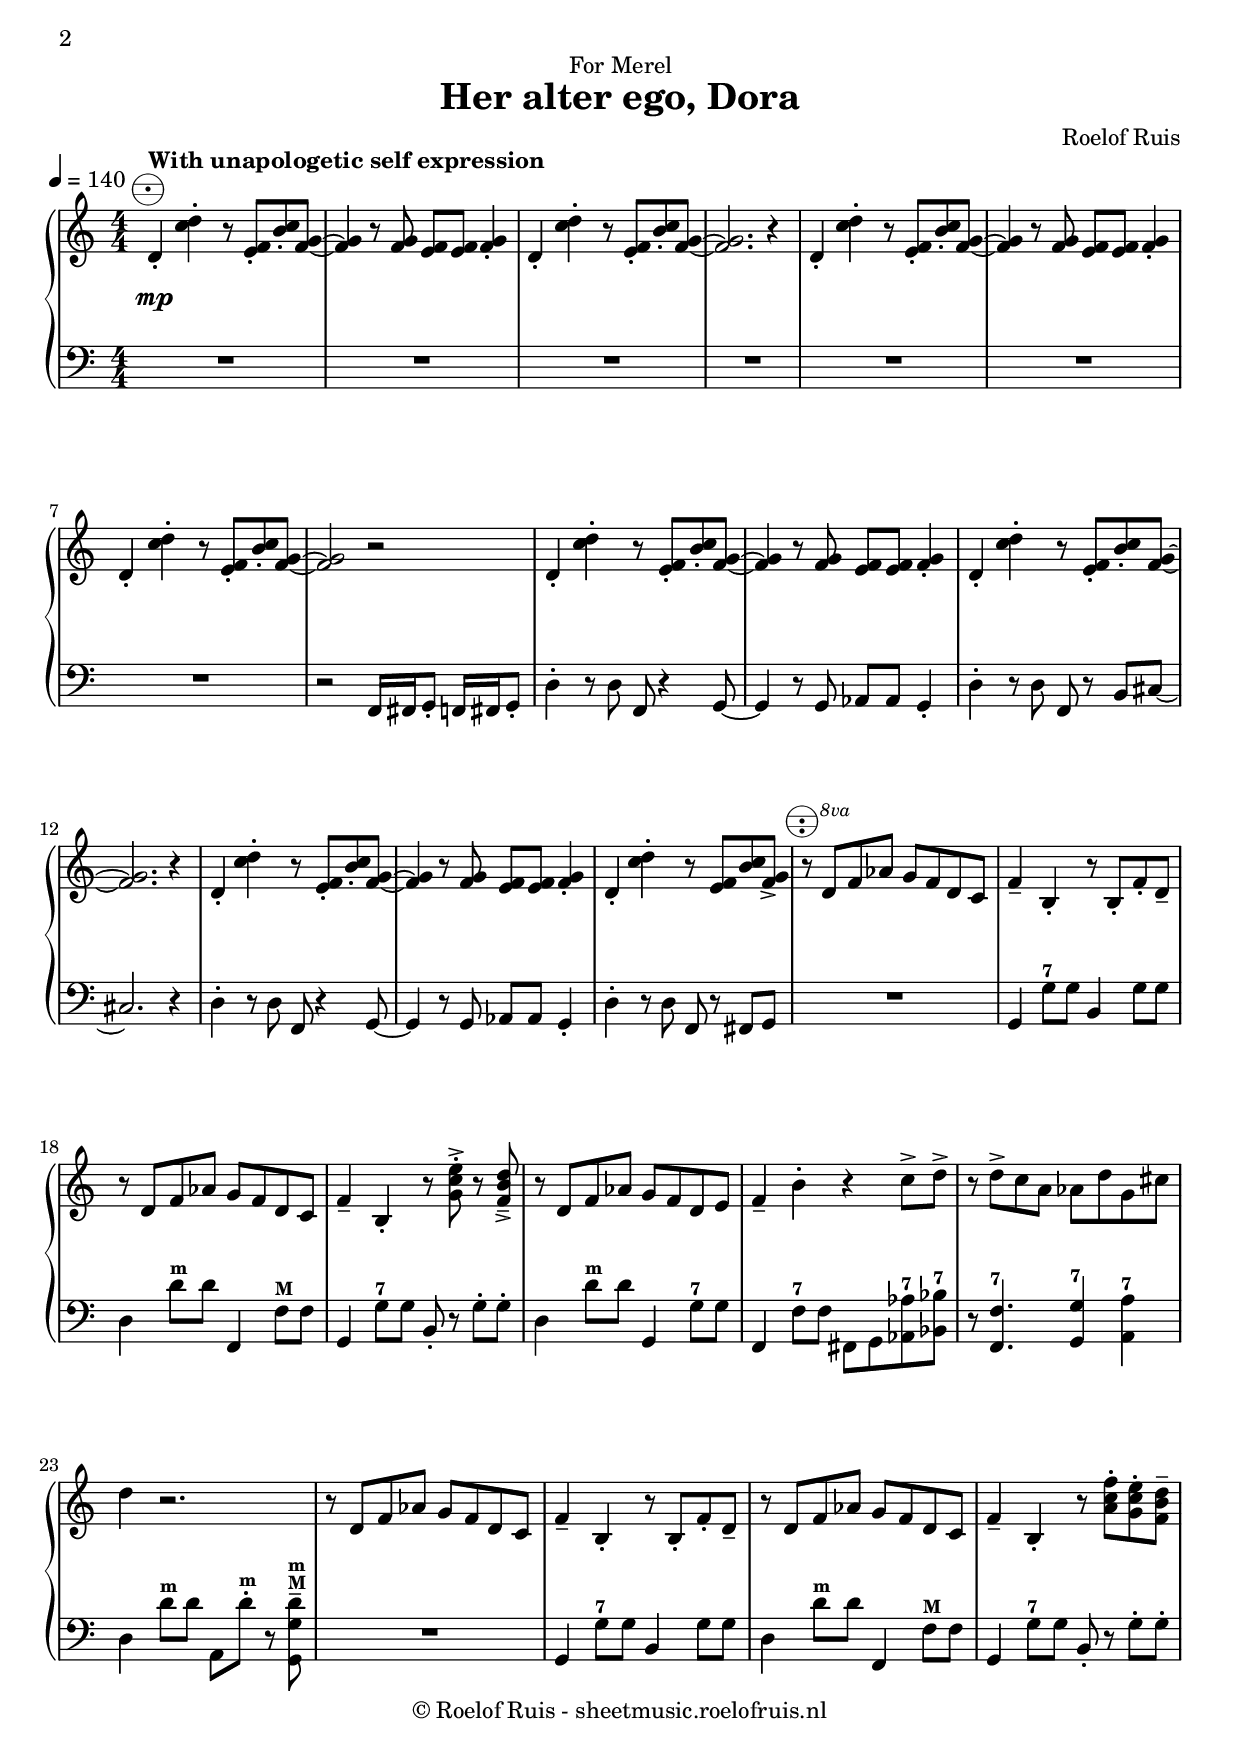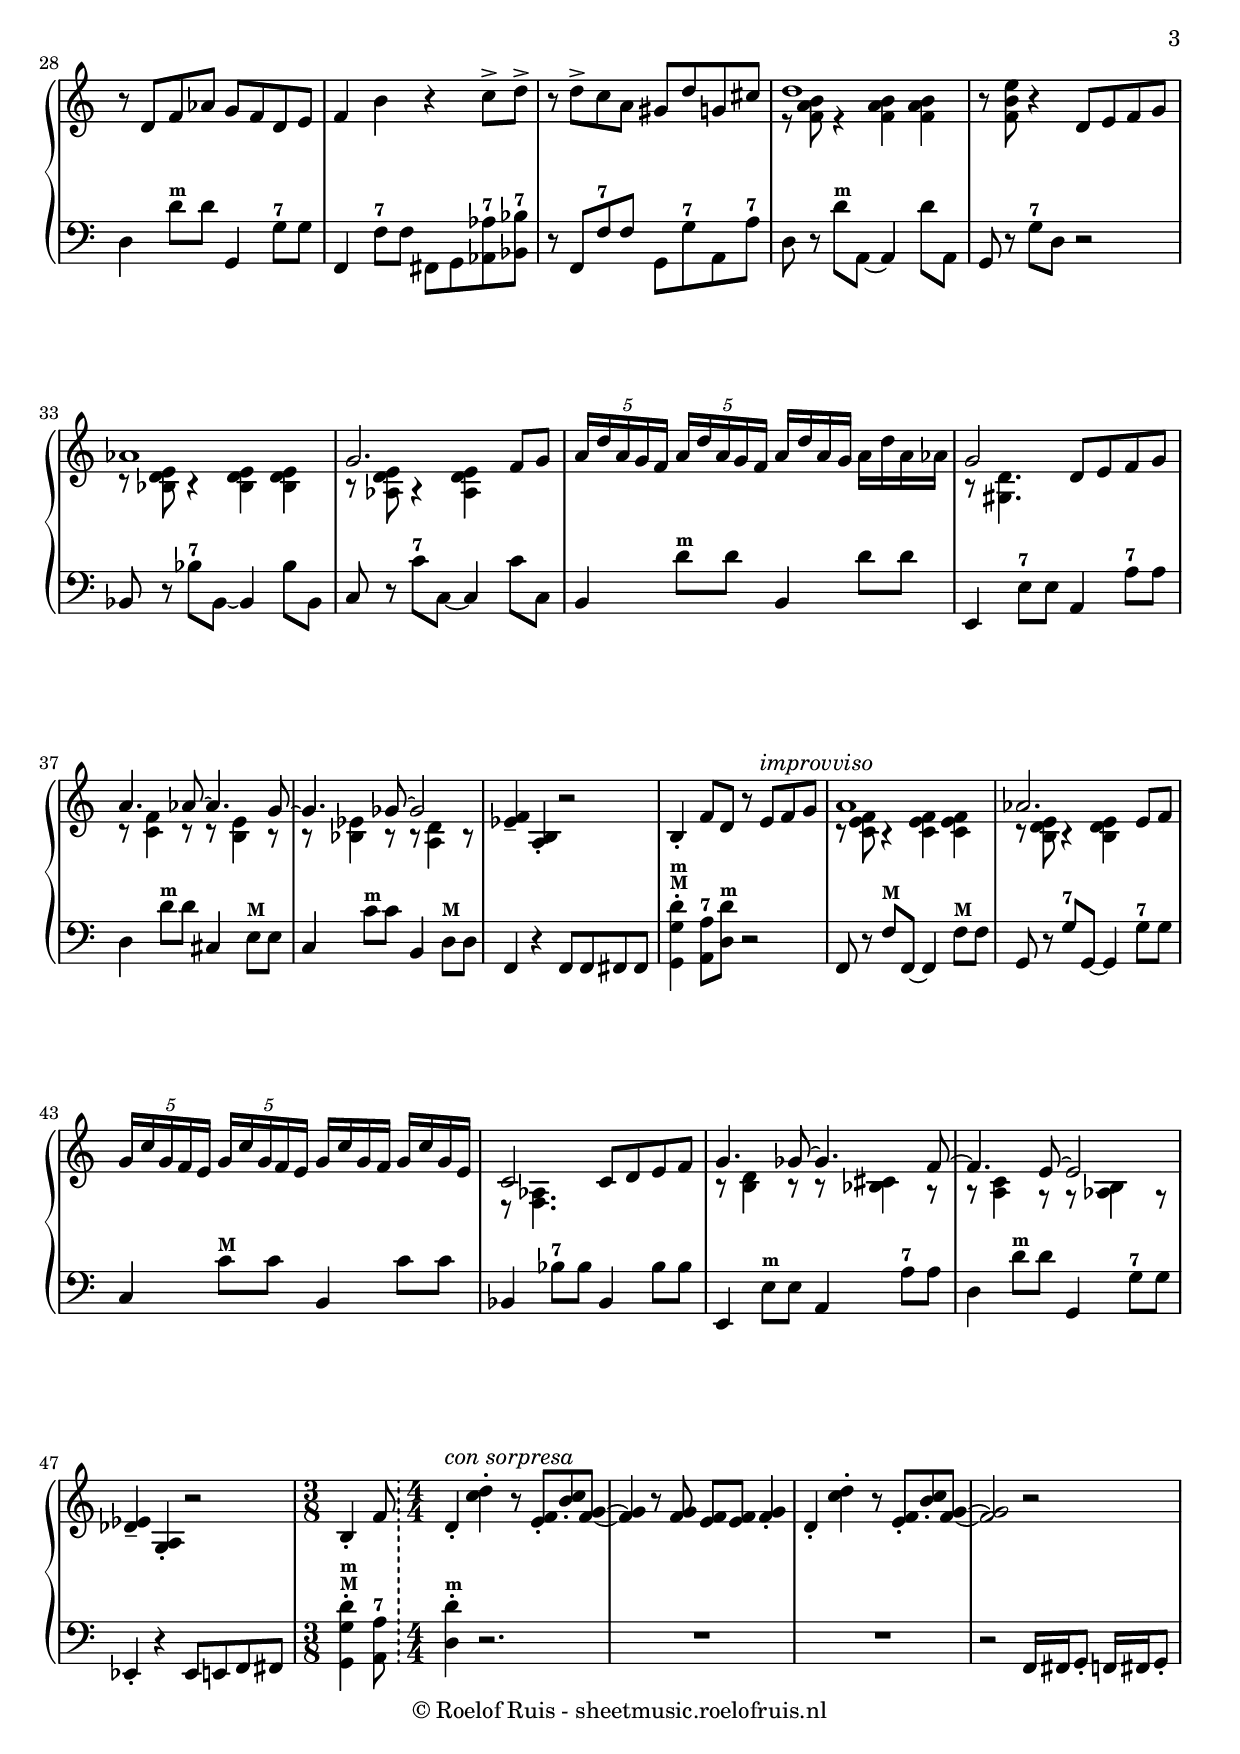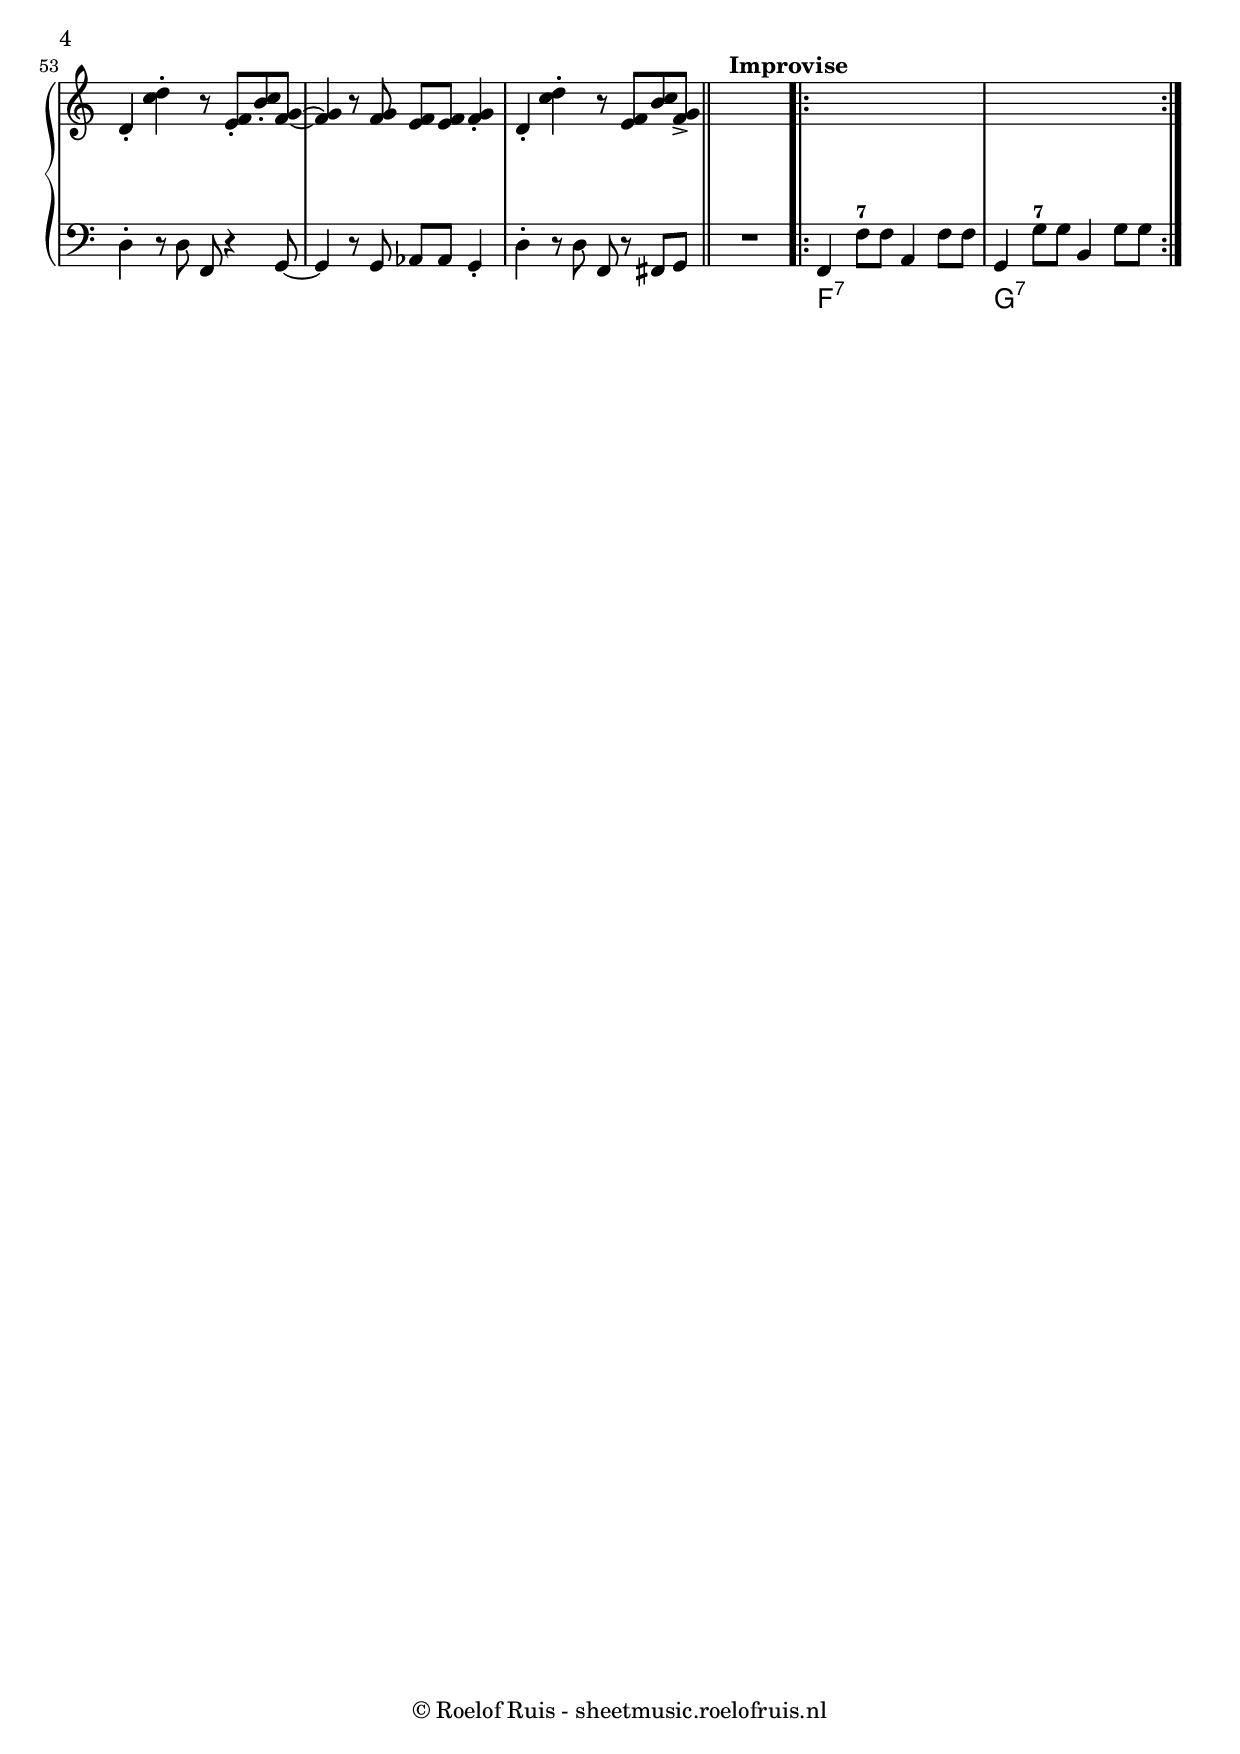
\version "2.20.0"

\include "../../shared_includes.ly"
\version "2.20.0"

% ---- Bellows ----
out = ^\markup { \musicglyph #"accordion.pull" }
in = ^\markup { \musicglyph #"accordion.push" }

outsub = _\markup { \musicglyph #"accordion.pull" }
insub = _\markup { \musicglyph #"accordion.push" }

% ---- Basses ----
mj = ^\markup { \bold \magnify #0.8 { \roman M } }
mn = ^\markup { \bold \magnify #0.8 { \roman m } }
spt = ^\markup { \bold \magnify #0.8 { \roman 7 } }
vsp = ^\markup { \bold \magnify #0.8 { \roman v7 } }

bbass = _\markup {\box {\bold{BB}}}
sbass = _\markup {\box {\bold{SB}}}

% ---- Registers ----

eightva = \markup {\italic \translate #'(1.8 . 0) \raise #2 \magnify #0.8 {"8va"}}
loco    = \markup {\italic \translate #'(1.8 . 0) \raise #2 \magnify #0.8 {"loco"}}

dot = \markup {
  \musicglyph #"accordion.dot"
}

freebass = \markup {
  \musicglyph #"accordion.freebass"
}

discant = \markup {
  \musicglyph #"accordion.discant"
}

fbrega = ^\markup {
  \whiteout
  \combine
  \freebass
  \raise #1.5 \dot
}

fbregz = ^\markup {
  \whiteout
  \combine
  \freebass
  \raise #0.5 \dot
}

fbregza = ^\markup {
  \whiteout
  \combine
  \freebass
  \combine
  \raise #0.5 \dot
  \raise #1.5 \dot
}

regz = ^\markup {
  \whiteout
  \combine
  \discant
  \raise #0.5 \dot
}

regez = ^\markup {
  \whiteout
  \combine
  \discant
    \combine
    \raise #0.5 \dot
    \eightva
}

rega = ^\markup {
  \whiteout
  \combine
  \discant
  \raise #1.5 \dot
}

regzdba = ^\markup {
  \whiteout
  \combine
  \discant
  \combine
    \raise #0.5 \dot
    \combine
      \raise #1.5 \dot
      \translate #'(-1 . 0) \raise #1.5 \dot
}

regdbav = ^\markup {
  \whiteout
  \combine
  \discant
  \combine
    \raise #2.5 \dot
    \combine
      \raise #1.5 \dot
      \translate #'(-1 . 0) \raise #1.5 \dot
}

regav = ^\markup {
  \whiteout
  \combine
  \discant
  \combine
    \raise #2.5 \dot
    \raise #1.5 \dot
}

regdbaz = ^\markup {
  \whiteout
  \combine
  \discant
  \combine
    \raise #0.5 \dot
    \combine
      \raise #1.5 \dot
      \translate #'(-1 . 0) \raise #1.5 \dot
}

regdba = ^\markup {
  \whiteout
  \combine
  \discant
  \combine
    \raise #1.5 \dot
    \translate #'(-1 . 0) \raise #1.5 \dot
}

regza = ^\markup {
  \whiteout
  \combine
  \discant
  \combine
    \raise #0.5 \dot
    \raise #1.5 \dot
}

regeza = ^\markup {
  \whiteout
  \combine
  \discant
  \combine
    \raise #0.5 \dot
    \combine
      \raise #1.5 \dot
      \eightva
}

regzv = ^\markup {
  \whiteout
  \combine
  \discant
  \combine
    \raise #0.5 \dot
    \raise #2.5 \dot
}

regzav = ^\markup {
  \whiteout
  \combine
  \discant
  \combine
    \raise #2.5 \dot
    \combine
      \raise #1.5 \dot
      \raise #0.5 \dot
}

regezv = ^\markup {
  \whiteout
  \combine
  \discant
  \combine
    \raise #0.5 \dot
    \combine
      \raise #2.5 \dot
      \eightva
}

regzacv = ^\markup {
  \whiteout
  \combine
  \discant
  \combine
    \raise #2.5 \dot
    \combine
      \translate #'(-1 . 0) \raise #1.5 \dot
      \raise #0.5 \dot
}

regzacvl = ^\markup {
  \whiteout
  \combine
  \discant
  \combine
    \raise #2.5 \dot
    \combine
      \translate #'(-1 . 0) \raise #1.5 \dot
      \combine
        \raise # 0.5 \dot
        \loco
}

regzdbav = ^\markup {
  \whiteout
  \combine
  \discant
  \combine
    \raise #2.5 \dot
    \combine
      \raise #1.5 \dot
      \combine
      \translate #'(-1 . 0) \raise #1.5 \dot
      \raise #0.5 \dot
}









% ---- Other functionality ----

simile = \markup "simile"
subp = _\markup{ \italic sub \dynamic p }


options = {
  \numericTimeSignature
  \time 4/4
  \key d \dorian
  \override Score.MetronomeMark.X-offset = #-1
  \tempo 4 = 140
}

staffRight = {
  \options
  \clef treble

  \relative c' {
    d4-.\rega^\markup { \bold "With unapologetic self expression" } <c' d>4-. r8 <e, f>-. <b' c>-. <f~ g~> |
    <f g>4 r8 <f g>8 <e f> <e f> <f g>4-. |
    d4-. <c' d>4-. r8 <e, f>-. <b' c>-. <f~ g~> |
    <f g>2. r4 |
    
    d4-. <c' d>4-. r8 <e, f>-. <b' c>-. <f~ g~> |
    <f g>4 r8 <f g>8 <e f> <e f> <f g>4-. |
    d4-. <c' d>4-. r8 <e, f>-. <b' c>-. <f~ g~> |
    <f g>2 r2 |
    
    d4-. <c' d>4-. r8 <e, f>-. <b' c>-. <f~ g~> |
    <f g>4 r8 <f g>8 <e f> <e f> <f g>4-. |
    d4-. <c' d>4-. r8 <e, f>-. <b' c>-. <f~ g~> |
    <f g>2. r4 |
    
    d4-. <c' d>4-. r8 <e, f>-. <b' c>-. <f~ g~> |
    <f g>4 r8 <f g>8 <e f> <e f> <f g>4-. |
    d4-. <c' d>4-. r8 <e, f> <b' c> <f g>-> |
    
    r8\regeza d8 f as g f d c |
    f4-- b,-. r8 b8-. f'-. d-- |
    r8 d8 f as g f d c |
    f4-- b,-. r8 <g' c e>-.-> r8 <f b d>---> |
    r8 d8 f as g f d e |
    f4-- b-. r4 c8-> d-> |
    r8 d8-> c a as d g, cis |
    d4 r2. |
    
    r8 d,8 f as g f d c |
    f4-- b,-. r8 b8-. f'-. d-- |
    r8 d8 f as g f d c |
    f4-- b,-. r8 <a' c f>-. <g c e>8-. <f b d>-- | |
    r8 d8 f as g f d e |
    f4 b4 r4 c8-> d-> |
    r8 d-> c a gis d' g, cis |
    << { d1 } \\ { r8 <f, a b> r4 <f a b>4 <f a b>4 } >> |
    
    r8 <f b e> r4 d8 e f g |
    << { 
      as1
      g2.
    } \\ {
      r8 <e d bes> r4 <e d bes>4 <e d bes>4 
      r8 <e d as> r4 <e d as>4
    } >> f8 g |
    \tuplet 5/4 { a16 d a g f } \tuplet 5/4 { a16 d a g f } a16 d a g a d a as |
    << { g2 } \\ { r8 <d gis,>4. } >> d8 e f g |
    << {
      a4. as8~ as4. g8~ |
      g4. ges8~ ges2 |
    } \\ {
      r8 <f c>4 r8 r8 <e b>4 r8 |
      r8 <es bes>4 r8 r8 <d a>4 r8 |
    } >>
    <es f>4-- <a, b>-. r2 |
    b4-. f'8 d r8 e^\markup { \italic "improvviso" } f g |
    << { 
      a1
      as2.
    } \\ {
      r8 <f e c> r4 <f e c> <f e c> |
      r8 <e d b> r4 <e d b>
    } >> e8 f |
    \tuplet 5/4 { g16 c g f e } \tuplet 5/4 { g16 c g f e } g16 c g f g c g e |
    << { c2 } \\ { r8 <as f>4. } >> c8 d e f |
    << { 
      g4. ges8~ ges4. f8~ |
      f4. e8~ e2 |
    } \\ { 
      r8 <d b>4 r8 r8 <cis bes>4 r8 |
      r8 <c a>4 r8 r8 <b as>4 r8 |
    } >>
    <des es>4-- <g, a>-. r2 |
    \time 3/8
    b4-. f'8

    \bar "!"

    \time 4/4 
    d4-.^\markup { \italic "con sorpresa" } <c' d>-. r8 <e, f>-. <b' c>-. <f~ g~> |
    <f g>4 r8 <f g>8 <e f> <e f> <f g>4-. |
    d4-. <c' d>4-. r8 <e, f>-. <b' c>-. <f~ g~> |
    <f g>2 r2 |
    
    d4-. <c' d>4-. r8 <e, f>-. <b' c>-. <f~ g~> |
    <f g>4 r8 <f g>8 <e f> <e f> <f g>4-. |
    d4-. <c' d>4-. r8 <e, f> <b' c> <f g>-> |
    
    \bar "||"
    
    s1^\markup { \bold "Improvise" }
    \repeat volta 2 {
      s1
      s1
    }
    
    
    
    
    
    
    
  }
}

staffLeft = {
  \options
  \clef bass

  R1*4 |
  
  R1*3 |
  r2 f,16 fis, g,8-. f,16 fis, g,8-. |
  
  d4-. r8 d f, r4 g,8~ |
  g,4 r8 g,8 as, as, g,4-. |
  d4-. r8 d f, r8 b,8 cis8~ |
  cis2. r4 |

  d4-. r8 d f, r4 g,8~ |
  g,4 r8 g,8 as, as, g,4-. |
  d4-. r8 d f, r8 fis,8 g,8 |
  
  R1 |
  g,4 g8\spt g b,4 g8 g |
  d4 d'8\mn d' f,4 f8\mj f |
  g,4 g8\spt g8 b,8-. r8 g8-. g8-. |

  d4 d'8\mn d' g,4 g8\spt g |
  f,4 f8\spt f fis,8 g, <as, as>\spt <bes, bes>\spt |
  r8 <f, f>4.\spt <g, g>4\spt <a, a>4\spt |
  d4 d'8\mn d' a,8 d'-.\mn r8 <g, g d'>--\mj\mn |

  R1 |
  g,4 g8\spt g b,4 g8 g |
  d4 d'8\mn d' f,4 f8\mj f |
  g,4 g8\spt g8 b,8-. r8 g8-. g8-. |
  
  d4 d'8\mn d' g,4 g8\spt g |
  f,4 f8\spt f fis,8 g, <as, as>\spt <bes, bes>\spt |
  r8 f, f8\spt f g,8 g8\spt a, a\spt |
  d8 r8 d'8\mn a,8~ a,4 d'8 a,8 |
  g,8 r8 g\spt d r2 |
  
  bes,8 r8 bes\spt bes,~ bes,4 bes8 bes, |
  c8 r8 c'\spt c~ c4 c'8 c |

  b,4 d'8\mn d' b,4 d'8 d' |
  e,4 e8\spt e a,4 a8\spt a |
  d4 d'8\mn d' cis4 e8\mj e |
  c4 c'8\mn c' b,4 d8\mj d |

  f,4 r4 f,8 f, fis, fis, |
  <g, g d'>4-.\mj\mn <a, a>8\spt <d d'>\mn r2 |
  f,8 r8 f\mj f,8~ f,4 f8\mj f |
  g,8 r8 g\spt g,8~ g,4 g8\spt g |

  c4 c'8\mj c' b,4 c'8 c' |
  bes,4 bes8\spt bes bes,4 bes8 bes |
  e,4 e8\mn e a,4 a8\spt a |
  d4 d'8\mn d' g,4 g8\spt g |
  es,4-. r4 es,8 e, f, fis, |
  \time 3/8
  <g, g d'>4-.\mj\mn <a, a>8\spt |
  
  \bar "!"
  
  \time 4/4
  <d d'>4\mn-. r2. |
  R1 |
  R1 |
  r2 f,16 fis, g,8-. f,16 fis, g,8-. |
  d4-. r8 d f, r4 g,8~ |
  g,4 r8 g,8 as, as, g,4-. |
  d4-. r8 d f, r8 fis,8 g,8 |
  R1 |
  \repeat volta 2 {
    <<
      \new ChordNames \chordmode {
        f1:7
        g1:7
      }
      {
        f,4 f8\spt f8 a,4 f8 f |
        g,4 g8\spt g8 b,4 g8 g |
      }
    >>
  }
  
  
  
  
}

dynamicsStaff = \new Dynamics {
  \time 4/4

  s1\mp

  % add dynamics
}

\book {
  
  \header {
    title = "Her alter ego, Dora"
    dedication = "For Merel"
    subtitle = ""
    composer = "Roelof Ruis"
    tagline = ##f
    instrumentName = "Accordion Solo"
    year = "2025"
    description = "An joyful and improvisational encounter, but with who exactly? Consider wearing a light purple wig while performing."
    info = "For Standard Bass - Difficulty: Hard"
    permission = "Licensed under the Creative Commons Attribution-NoDerivatives 4.0 International License."
    projecturl = \githuburl
    version = "Oktober 2025 - Unfinished"
  }

  \paper {
    max-systems-per-page = 5
    %min-systems-per-page = 5
    %ragged-last-bottom = ##f

    indent = 0.0
    print-all-headers = ##t
    
    bookTitleMarkup = \markup {
      \column {
        \vspace #2
        \fill-line { \fontsize #2 \fromproperty #'header:dedication }
        \vspace #1
        \fill-line { \fontsize #8 \fromproperty #'header:title }
        \vspace #2
        \fill-line { \fontsize #6 \italic \fromproperty #'header:composer }
        \vspace #.5
        \fill-line { \fontsize #2 \fromproperty #'header:year }
        \vspace #3
        \fill-line { \fontsize #4 \fromproperty #'header:instrumentName }
        \vspace #10
        \override #'(line-width . 55)
        \fontsize #1
        \justify-field #'header:description
        \vspace #1
        \fontsize #1
        \justify-field #'header:info
        \vspace #4
        \override #'(line-width . 55)
        \fontsize #1
        \justify-field #'header:permission
        \vspace #1
        \vspace #14
        \justify { \char ##x00A9 Roelof Ruis \concat { " - Version " \fromproperty #'header:version } }
        \typewriter { \fromproperty #'header:projecturl }
      }
    }
    
    oddFooterMarkup = \markup {
      \fill-line {
        \center-column {
          \if \should-print-page-number
          \line { \char ##x00A9 Roelof Ruis - sheetmusic.roelofruis.nl }
        }
      }
    }  
  }

  \score {
    \header {
      breakbefore = ##t
    }

    \new PianoStaff \with {
      \override StaffGrouper.staff-staff-spacing = #'((basic-distance . 12) (padding . 1))
    } <<
      \new Staff = "right" \with {midiInstrument = "reed organ"} \staffRight
      \dynamicsStaff
      \new Staff = "left" \with {midiInstrument = "reed organ"} \staffLeft
    >>

    \layout {}
    
    \midi {}
  }
}
